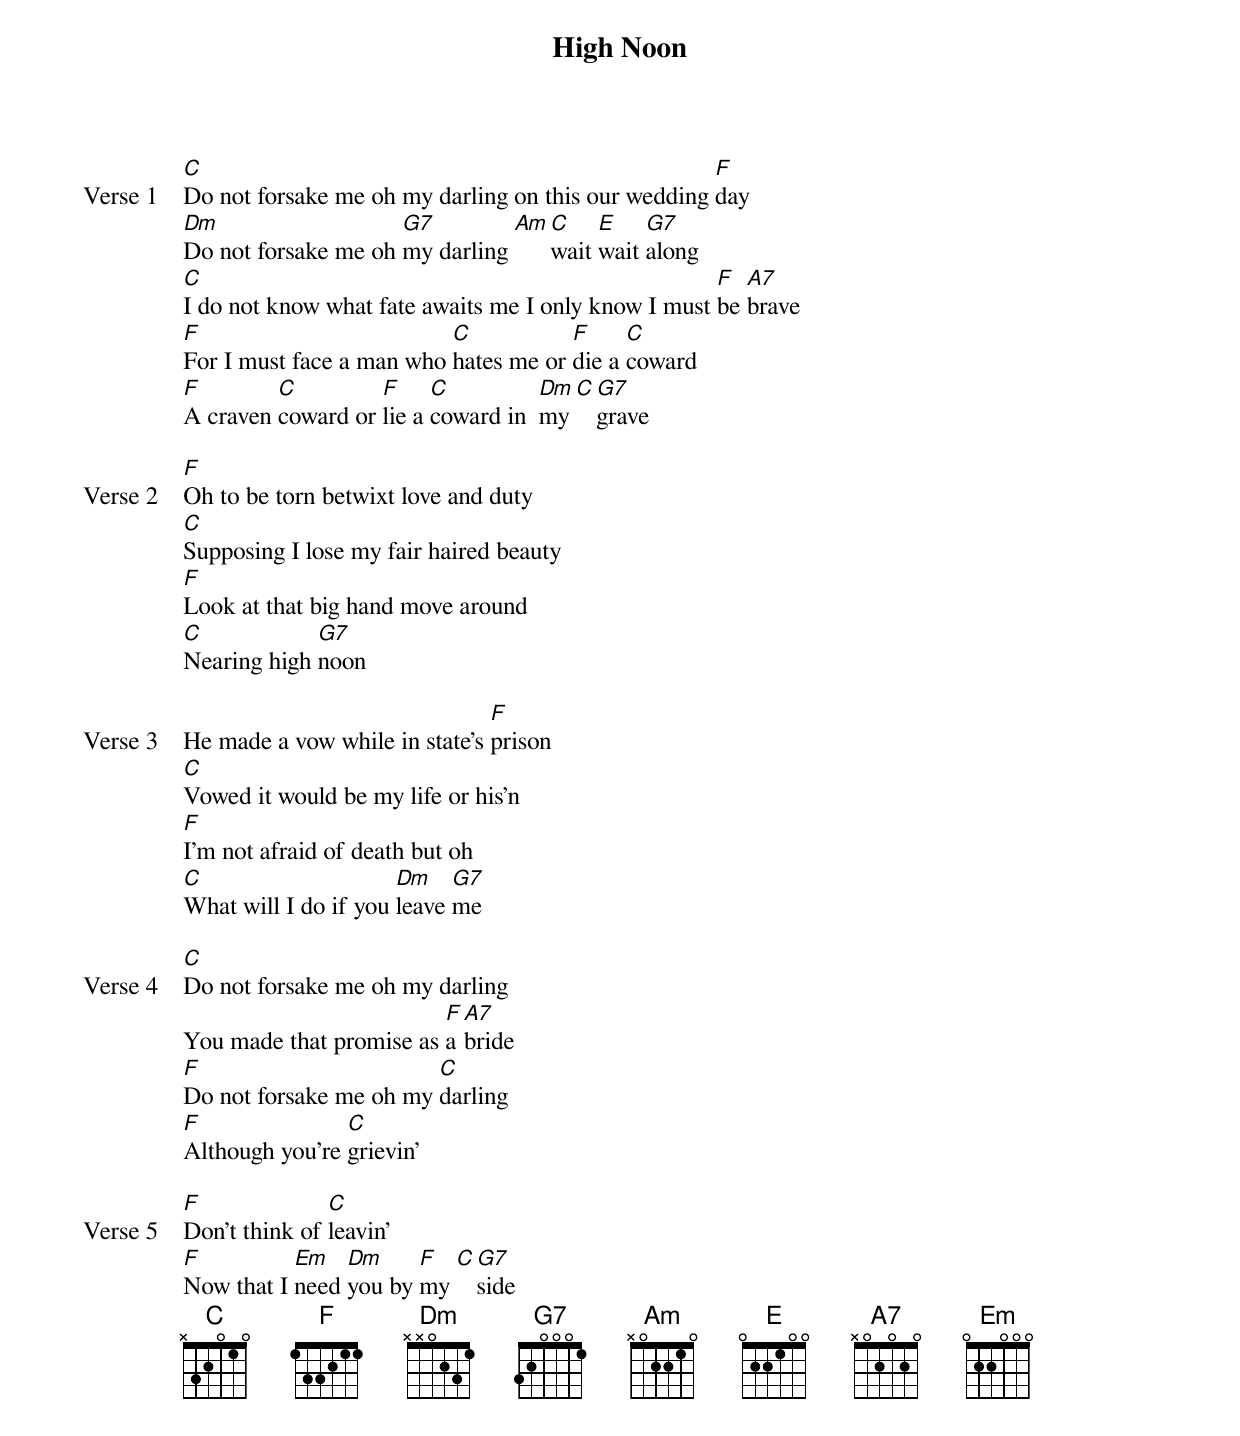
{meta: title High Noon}
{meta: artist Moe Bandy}
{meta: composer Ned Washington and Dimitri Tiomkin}

{start_of_verse: Verse 1}
[C]Do not forsake me oh my darling on this our wedding [F]day
[Dm]Do not forsake me oh [G7]my darling [Am][C]wait [E]wait [G7]along
[C]I do not know what fate awaits me I only know I must [F]be [A7]brave
[F]For I must face a man who [C]hates me or [F]die a [C]coward
[F]A craven [C]coward or [F]lie a [C]coward in  [Dm]my [C][G7]grave
{end_of_verse}

{start_of_verse: Verse 2}
[F]Oh to be torn betwixt love and duty
[C]Supposing I lose my fair haired beauty
[F]Look at that big hand move around
[C]Nearing high [G7]noon
{end_of_verse}

{start_of_verse: Verse 3}
He made a vow while in state's [F]prison
[C]Vowed it would be my life or his'n
[F]I'm not afraid of death but oh
[C]What will I do if you [Dm]leave [G7]me
{end_of_verse}

{start_of_verse: Verse 4}
[C]Do not forsake me oh my darling
You made that promise as [F]a [A7]bride
[F]Do not forsake me oh my [C]darling
[F]Although you're [C]grievin'
{end_of_verse}

{start_of_verse: Verse 5}
[F]Don't think of [C]leavin'
[F]Now that I [Em]need [Dm]you by [F]my [C][G7]side
{end_of_verse}
